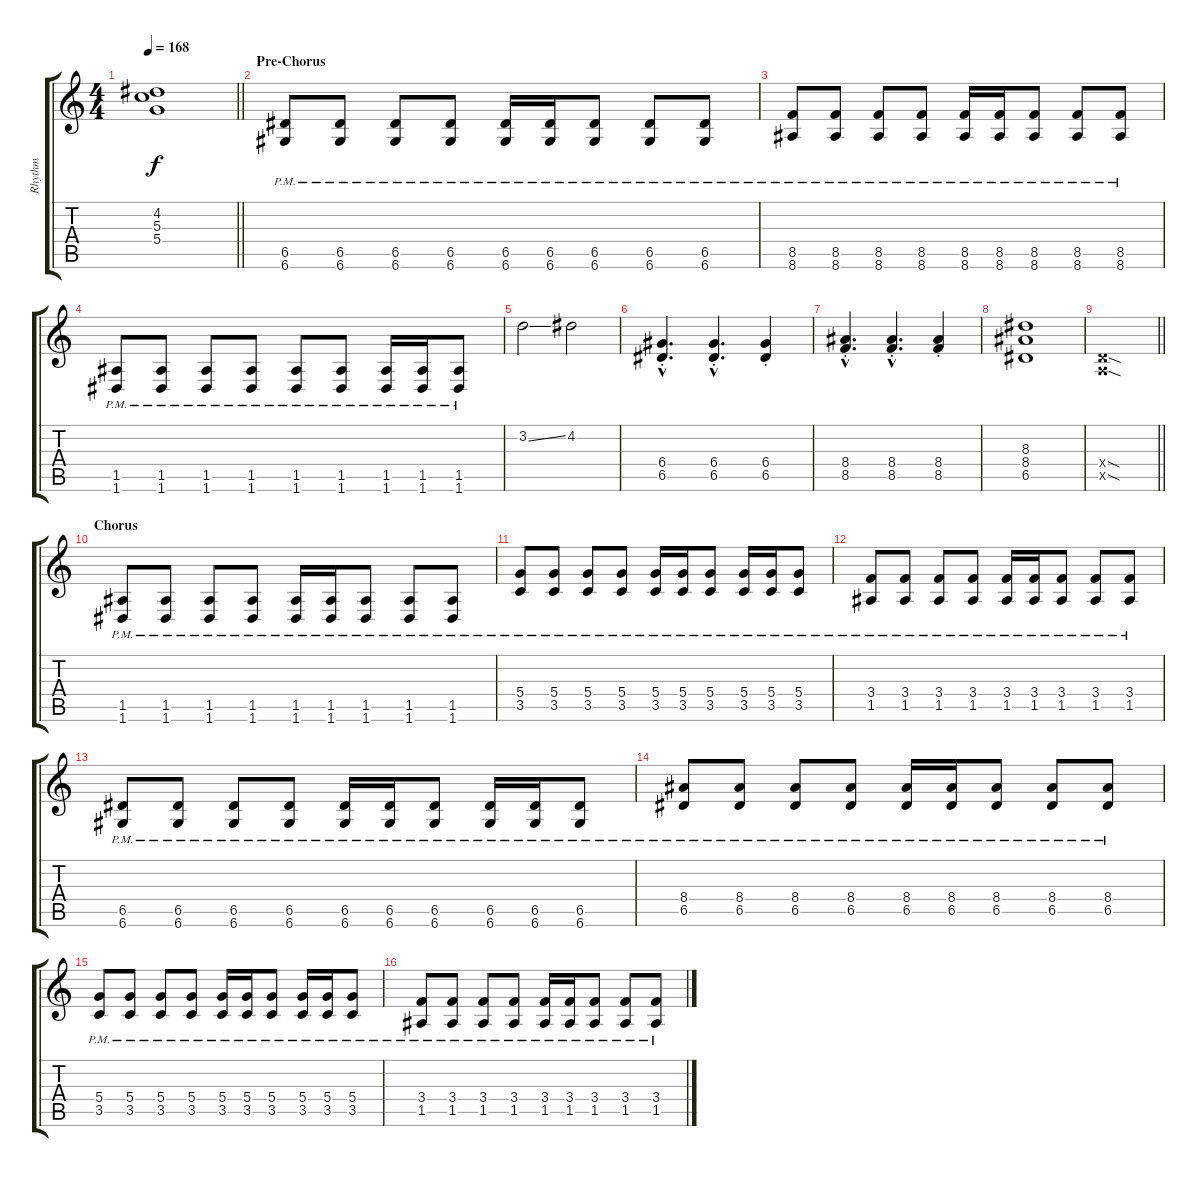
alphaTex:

\track ("Rhythm" "Rhythm") {instrument distortionguitar}
\staff {score tabs}
\tuning (E4 B3 G3 D3 A2 D2) {hide}
\ts (4 4)
\tempo 168
\clef g2
\barLineRight lightlight
\ks c
(4.2{t} 5.3{t} 5.4{t}).1{dy f} |
\section ("" "Pre-Chorus")
(6.5{pm} 6.6{pm}).8{volume 13} (6.5{pm} 6.6{pm}).8 (6.5{pm} 6.6{pm}).8 (6.5{pm} 6.6{pm}).8 (6.5{pm} 6.6{pm}).16 (6.5{pm} 6.6{pm}).16 (6.5{pm} 6.6{pm}).8 (6.5{pm} 6.6{pm}).8 (6.5{pm} 6.6).8 |
(8.5{pm} 8.6{pm}).8 (8.5{pm} 8.6{pm}).8 (8.5{pm} 8.6{pm}).8 (8.5{pm} 8.6{pm}).8 (8.5{pm} 8.6{pm}).16 (8.5{pm} 8.6{pm}).16 (8.5{pm} 8.6{pm}).8 (8.5{pm} 8.6{pm}).8 (8.5{pm} 8.6{pm}).8 |
(1.5{pm} 1.6{pm}).8 (1.5{pm} 1.6{pm}).8 (1.5{pm} 1.6{pm}).8 (1.5{pm} 1.6{pm}).8 (1.5{pm} 1.6{pm}).8 (1.5{pm} 1.6{pm}).8 (1.5{pm} 1.6{pm}).16 (1.5{pm} 1.6{pm}).16 (1.5{pm} 1.6{pm}).8 |
3.2{ss}.2 4.2.2 |
(6.4{hac st} 6.5{hac st}).4{d} (6.4{hac st} 6.5{hac st}).4{d} (6.4{st} 6.5{st}).4 |
(8.4{hac st} 8.5{hac st}).4{d} (8.4{hac st} 8.5{hac st}).4{d} (8.4{st} 8.5{st}).4 |
(8.3 8.4 6.5).1 |
\barLineRight lightlight
(0.4{sod x} 0.5{sod x}).1 |
\section ("" "Chorus")
(1.5{pm} 1.6{pm}).8 (1.5{pm} 1.6{pm}).8 (1.5{pm} 1.6{pm}).8 (1.5{pm} 1.6{pm}).8 (1.5{pm} 1.6{pm}).16 (1.5{pm} 1.6{pm}).16 (1.5{pm} 1.6{pm}).8 (1.5{pm} 1.6{pm}).8 (1.5{pm} 1.6{pm}).8 |
(5.4{pm} 3.5{pm}).8 (5.4{pm} 3.5{pm}).8 (5.4{pm} 3.5{pm}).8 (5.4{pm} 3.5{pm}).8 (5.4{pm} 3.5{pm}).16 (5.4{pm} 3.5{pm}).16 (5.4{pm} 3.5{pm}).8 (5.4{pm} 3.5{pm}).16 (5.4{pm} 3.5{pm}).16 (5.4{pm} 3.5{pm}).8 |
(3.4{pm} 1.5{pm}).8 (3.4{pm} 1.5{pm}).8 (3.4{pm} 1.5{pm}).8 (3.4{pm} 1.5{pm}).8 (3.4{pm} 1.5{pm}).16 (3.4{pm} 1.5{pm}).16 (3.4{pm} 1.5{pm}).8 (3.4{pm} 1.5{pm}).8 (3.4{pm} 1.5{pm}).8 |
(6.5{pm} 6.6{pm}).8 (6.5{pm} 6.6{pm}).8 (6.5{pm} 6.6{pm}).8 (6.5{pm} 6.6{pm}).8 (6.5{pm} 6.6{pm}).16 (6.5{pm} 6.6{pm}).16 (6.5{pm} 6.6{pm}).8 (6.5{pm} 6.6{pm}).16 (6.5{pm} 6.6{pm}).16 (6.5{pm} 6.6{pm}).8 |
(8.4{pm} 6.5{pm}).8 (8.4{pm} 6.5{pm}).8 (8.4{pm} 6.5{pm}).8 (8.4{pm} 6.5{pm}).8 (8.4{pm} 6.5{pm}).16 (8.4{pm} 6.5{pm}).16 (8.4{pm} 6.5{pm}).8 (8.4{pm} 6.5{pm}).8 (8.4{pm} 6.5{pm}).8 |
(5.4{pm} 3.5{pm}).8 (5.4{pm} 3.5{pm}).8 (5.4{pm} 3.5{pm}).8 (5.4{pm} 3.5{pm}).8 (5.4{pm} 3.5{pm}).16 (5.4{pm} 3.5{pm}).16 (5.4{pm} 3.5{pm}).8 (5.4{pm} 3.5{pm}).16 (5.4{pm} 3.5{pm}).16 (5.4{pm} 3.5{pm}).8 |
(3.4{pm} 1.5{pm}).8 (3.4{pm} 1.5{pm}).8 (3.4{pm} 1.5{pm}).8 (3.4{pm} 1.5{pm}).8 (3.4{pm} 1.5{pm}).16 (3.4{pm} 1.5{pm}).16 (3.4{pm} 1.5{pm}).8 (3.4{pm} 1.5{pm}).8 (3.4{pm} 1.5{pm}).8
